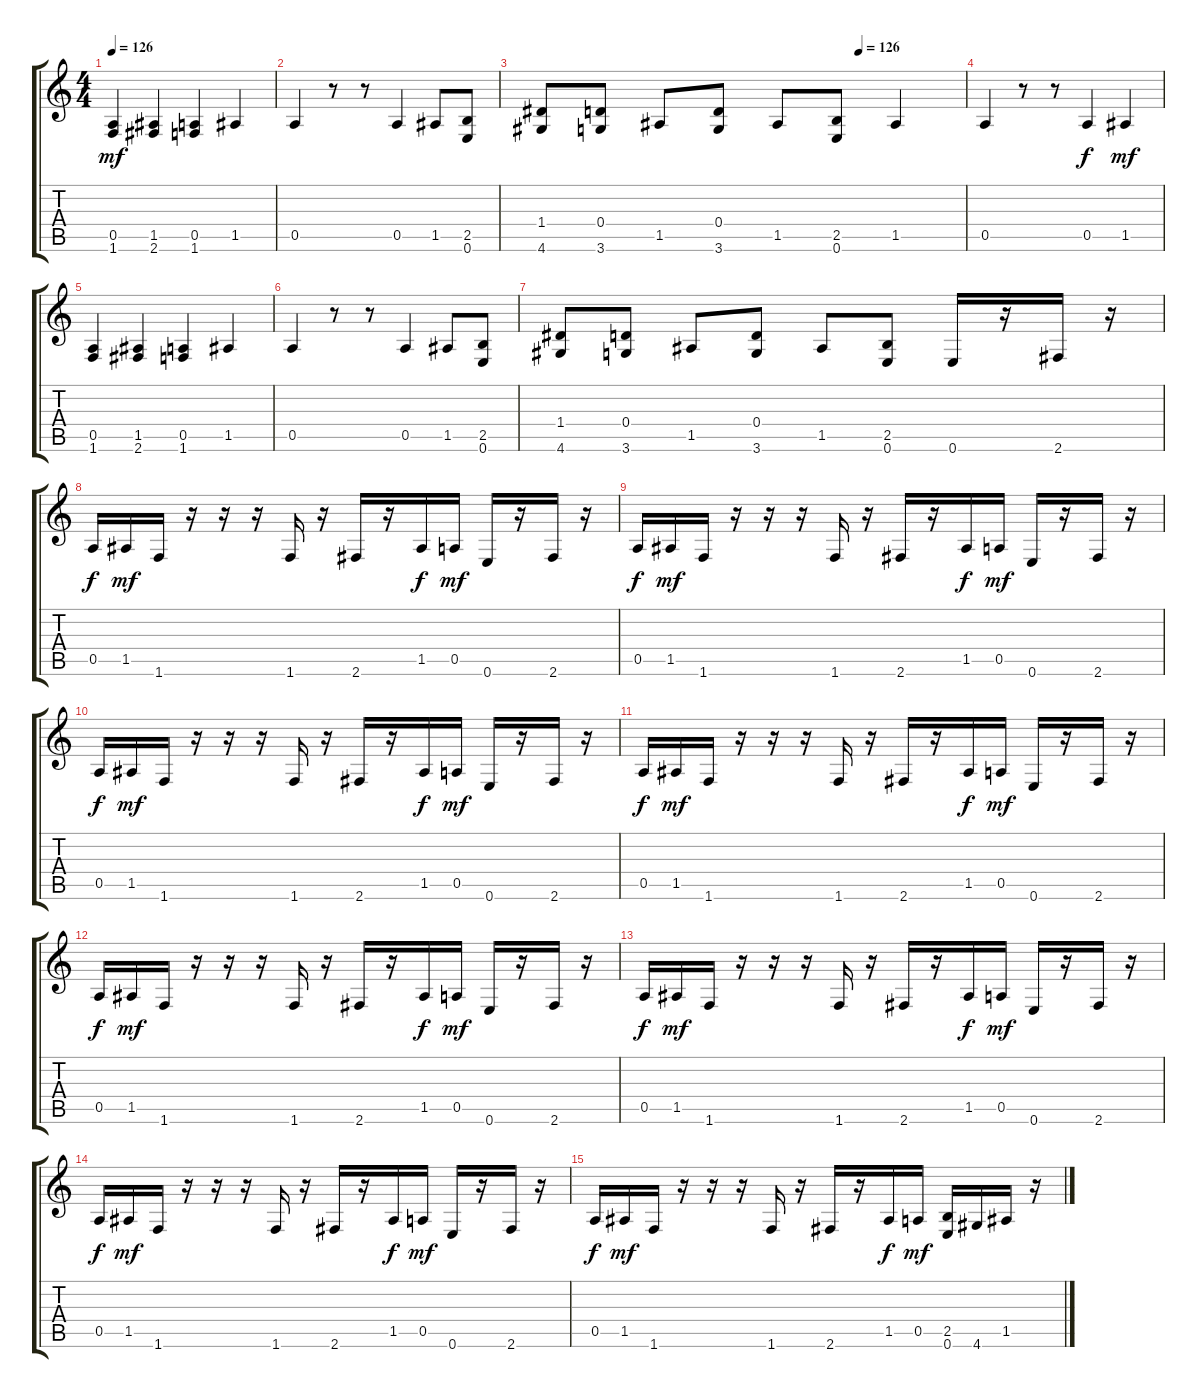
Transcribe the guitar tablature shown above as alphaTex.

\track "" {instrument distortionguitar}
\staff {score tabs}
\tuning (E4 B3 G3 D3 A2 E2) {hide}
\ts (4 4)
\tempo 126
\clef g2
\ks c
(0.5 1.6).4{dy mf} (1.5 2.6).4 (0.5 1.6).4 1.5.4 |
0.5.4 r.8 r.8 0.5.4 1.5.8 (2.5 0.6).8 |
\tempo (126 0.75)
(1.4 4.6).8 (0.4 3.6).8 1.5.8 (0.4 3.6).8 1.5.8 (2.5 0.6).8 1.5.4 |
0.5.4 r.8 r.8 0.5.4{dy f} 1.5.4{dy mf} |
(0.5 1.6).4 (1.5 2.6).4 (0.5 1.6).4 1.5.4 |
0.5.4 r.8 r.8 0.5.4 1.5.8 (2.5 0.6).8 |
(1.4 4.6).8 (0.4 3.6).8 1.5.8 (0.4 3.6).8 1.5.8 (2.5 0.6).8 0.6.16 r.16 2.6.16 r.16 |
0.5.16{dy f} 1.5.16{dy mf} 1.6.16 r.16 r.16 r.16 1.6.16 r.16 2.6.16 r.16 1.5.16{dy f} 0.5.16{dy mf} 0.6.16 r.16 2.6.16 r.16 |
0.5.16{dy f} 1.5.16{dy mf} 1.6.16 r.16 r.16 r.16 1.6.16 r.16 2.6.16 r.16 1.5.16{dy f} 0.5.16{dy mf} 0.6.16 r.16 2.6.16 r.16 |
0.5.16{dy f} 1.5.16{dy mf} 1.6.16 r.16 r.16 r.16 1.6.16 r.16 2.6.16 r.16 1.5.16{dy f} 0.5.16{dy mf} 0.6.16 r.16 2.6.16 r.16 |
0.5.16{dy f} 1.5.16{dy mf} 1.6.16 r.16 r.16 r.16 1.6.16 r.16 2.6.16 r.16 1.5.16{dy f} 0.5.16{dy mf} 0.6.16 r.16 2.6.16 r.16 |
0.5.16{dy f} 1.5.16{dy mf} 1.6.16 r.16 r.16 r.16 1.6.16 r.16 2.6.16 r.16 1.5.16{dy f} 0.5.16{dy mf} 0.6.16 r.16 2.6.16 r.16 |
0.5.16{dy f} 1.5.16{dy mf} 1.6.16 r.16 r.16 r.16 1.6.16 r.16 2.6.16 r.16 1.5.16{dy f} 0.5.16{dy mf} 0.6.16 r.16 2.6.16 r.16 |
0.5.16{dy f} 1.5.16{dy mf} 1.6.16 r.16 r.16 r.16 1.6.16 r.16 2.6.16 r.16 1.5.16{dy f} 0.5.16{dy mf} 0.6.16 r.16 2.6.16 r.16 |
0.5.16{dy f} 1.5.16{dy mf} 1.6.16 r.16 r.16 r.16 1.6.16 r.16 2.6.16 r.16 1.5.16{dy f} 0.5.16{dy mf} (2.5 0.6).16 4.6.16 1.5.16 r.16
